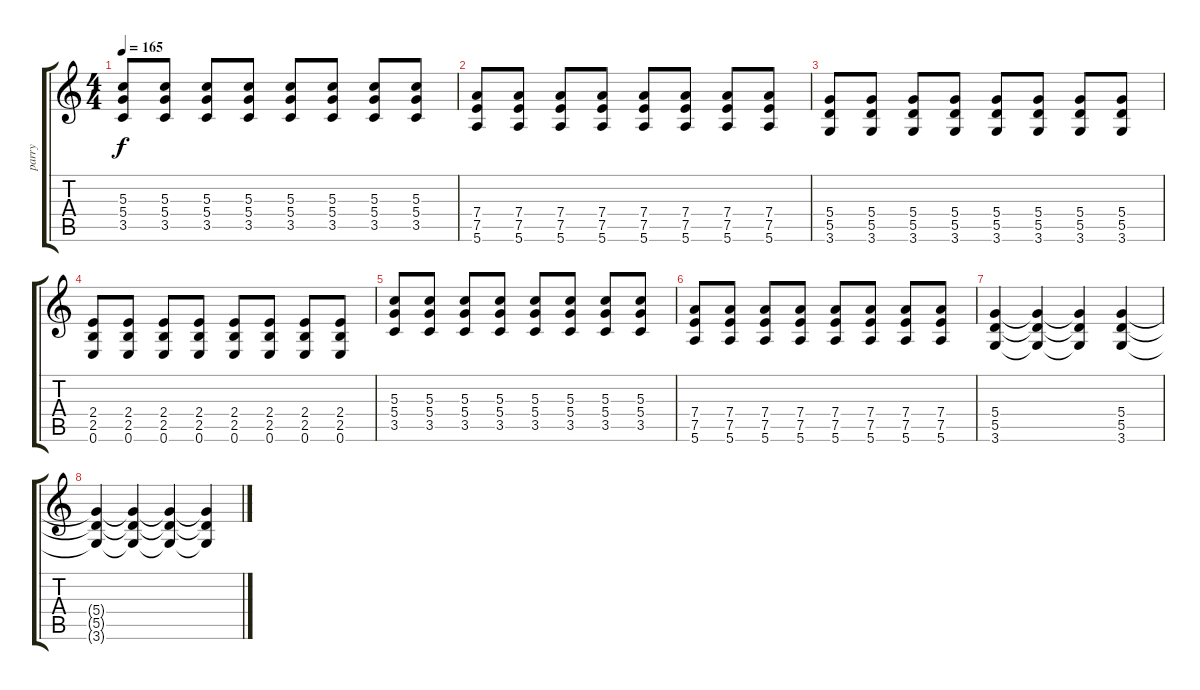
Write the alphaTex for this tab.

\track ("parry" "parry") {instrument overdrivenguitar}
\staff {score tabs}
\tuning (E4 B3 G3 D3 A2 E2) {hide}
\ts (4 4)
\tempo 165
\clef g2
\ks c
(5.3 5.4 3.5).8{dy f} (5.3 5.4 3.5).8 (5.3 5.4 3.5).8 (5.3 5.4 3.5).8 (5.3 5.4 3.5).8 (5.3 5.4 3.5).8 (5.3 5.4 3.5).8 (5.3 5.4 3.5).8 |
(7.4 7.5 5.6).8 (7.4 7.5 5.6).8 (7.4 7.5 5.6).8 (7.4 7.5 5.6).8 (7.4 7.5 5.6).8 (7.4 7.5 5.6).8 (7.4 7.5 5.6).8 (7.4 7.5 5.6).8 |
(5.4 5.5 3.6).8 (5.4 5.5 3.6).8 (5.4 5.5 3.6).8 (5.4 5.5 3.6).8 (5.4 5.5 3.6).8 (5.4 5.5 3.6).8 (5.4 5.5 3.6).8 (5.4 5.5 3.6).8 |
(2.4 2.5 0.6).8 (2.4 2.5 0.6).8 (2.4 2.5 0.6).8 (2.4 2.5 0.6).8 (2.4 2.5 0.6).8 (2.4 2.5 0.6).8 (2.4 2.5 0.6).8 (2.4 2.5 0.6).8 |
(5.3 5.4 3.5).8 (5.3 5.4 3.5).8 (5.3 5.4 3.5).8 (5.3 5.4 3.5).8 (5.3 5.4 3.5).8 (5.3 5.4 3.5).8 (5.3 5.4 3.5).8 (5.3 5.4 3.5).8 |
(7.4 7.5 5.6).8 (7.4 7.5 5.6).8 (7.4 7.5 5.6).8 (7.4 7.5 5.6).8 (7.4 7.5 5.6).8 (7.4 7.5 5.6).8 (7.4 7.5 5.6).8 (7.4 7.5 5.6).8 |
(5.4 5.5 3.6).4 (5.4{t} 5.5{t} 3.6{t}).4 (5.4{t} 5.5{t} 3.6{t}).4 (5.4 5.5 3.6).4 |
(5.4{t} 5.5{t} 3.6{t}).4 (5.4{t} 5.5{t} 3.6{t}).4 (5.4{t} 5.5{t} 3.6{t}).4 (5.4{t} 5.5{t} 3.6{t}).4
